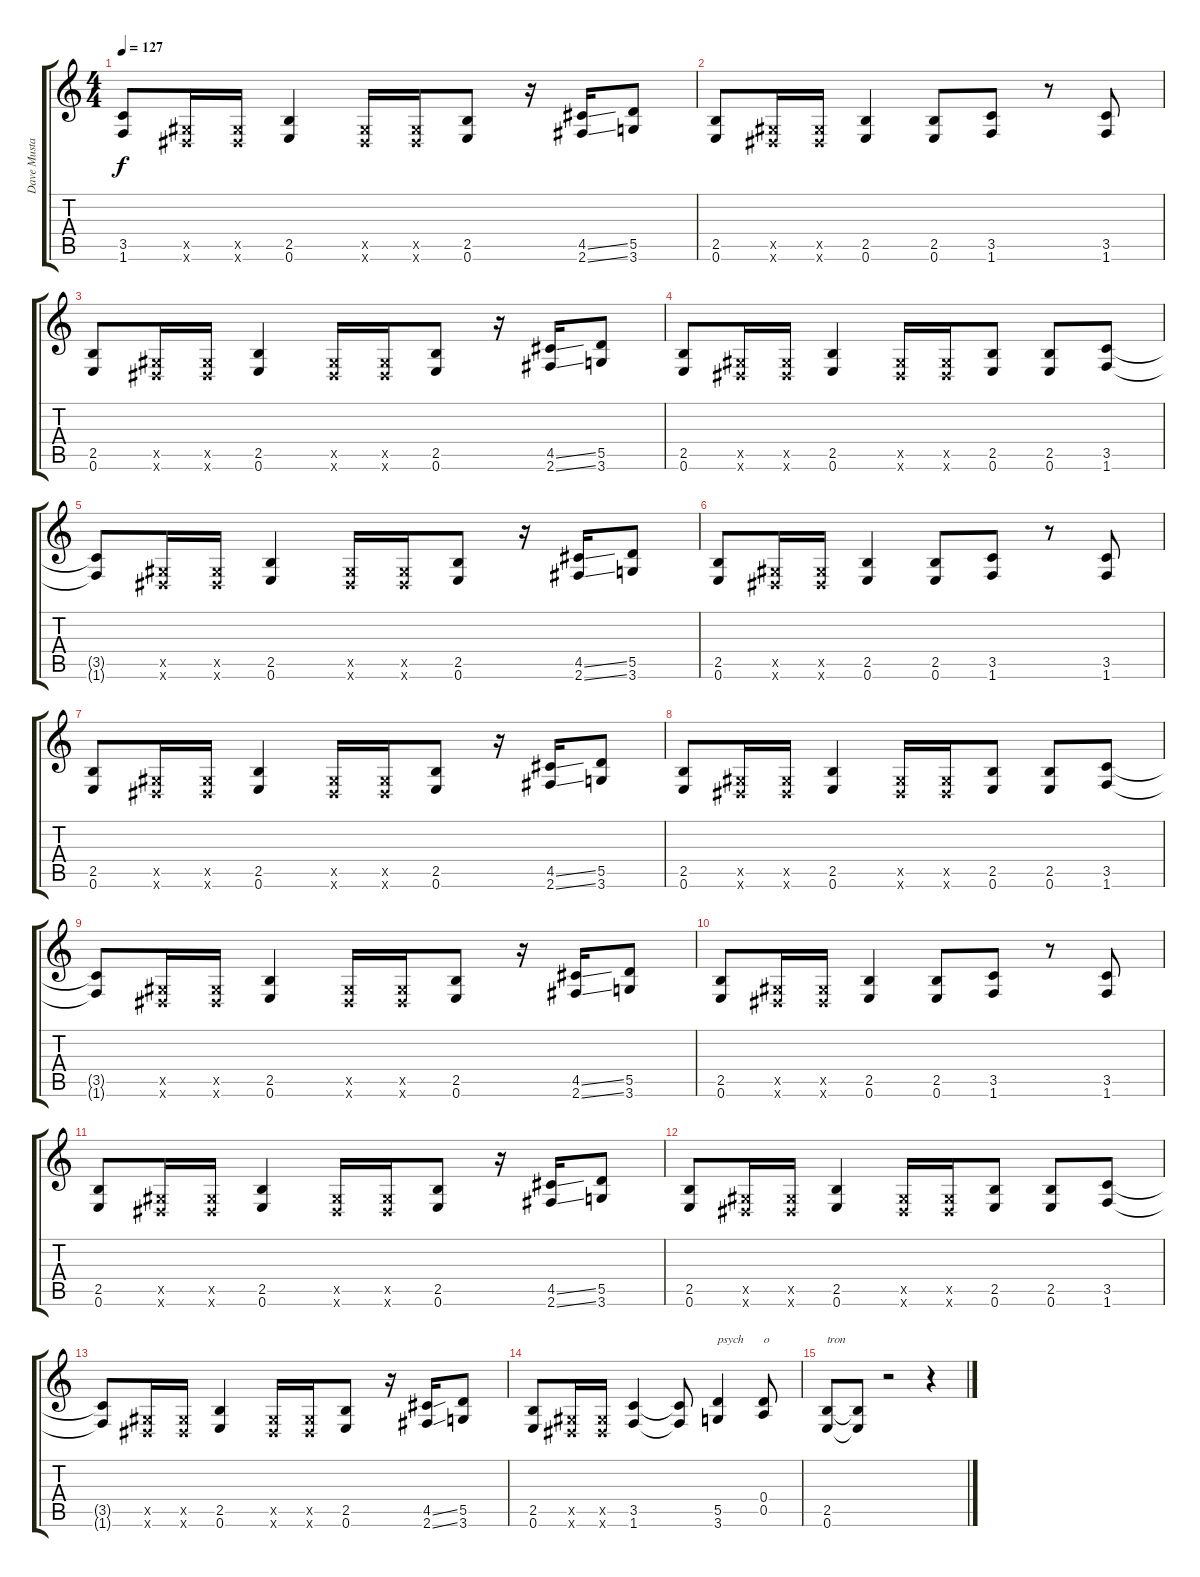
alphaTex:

\track ("Dave Mustaine (Rythm)" "Dave Musta") {instrument distortionguitar}
\staff {score tabs}
\tuning (E4 B3 G3 D3 A2 E2) {hide}
\ts (4 4)
\tempo 127
\clef g2
\ks c
(3.5{t} 1.6{t}).8{dy f} (-1.5{x} -1.6{x}).16 (-1.5{x} -1.6{x}).16 (2.5 0.6).4 (-1.5{x} -1.6{x}).16 (-1.5{x} -1.6{x}).16 (2.5 0.6).8 r.16 (4.5{ss} 2.6{ss}).16 (5.5 3.6).8 |
(2.5 0.6).8 (-1.5{x} -1.6{x}).16 (-1.5{x} -1.6{x}).16 (2.5 0.6).4 (2.5 0.6).8 (3.5 1.6).8 r.8 (3.5 1.6).8 |
(2.5 0.6).8 (-1.5{x} -1.6{x}).16 (-1.5{x} -1.6{x}).16 (2.5 0.6).4 (-1.5{x} -1.6{x}).16 (-1.5{x} -1.6{x}).16 (2.5 0.6).8 r.16 (4.5{ss} 2.6{ss}).16 (5.5 3.6).8 |
(2.5 0.6).8 (-1.5{x} -1.6{x}).16 (-1.5{x} -1.6{x}).16 (2.5 0.6).4 (-1.5{x} -1.6{x}).16 (-1.5{x} -1.6{x}).16 (2.5 0.6).8 (2.5 0.6).8 (3.5 1.6).8 |
(3.5{t} 1.6{t}).8 (-1.5{x} -1.6{x}).16 (-1.5{x} -1.6{x}).16 (2.5 0.6).4 (-1.5{x} -1.6{x}).16 (-1.5{x} -1.6{x}).16 (2.5 0.6).8 r.16 (4.5{ss} 2.6{ss}).16 (5.5 3.6).8 |
(2.5 0.6).8 (-1.5{x} -1.6{x}).16 (-1.5{x} -1.6{x}).16 (2.5 0.6).4 (2.5 0.6).8 (3.5 1.6).8 r.8 (3.5 1.6).8 |
(2.5 0.6).8 (-1.5{x} -1.6{x}).16 (-1.5{x} -1.6{x}).16 (2.5 0.6).4 (-1.5{x} -1.6{x}).16 (-1.5{x} -1.6{x}).16 (2.5 0.6).8 r.16 (4.5{ss} 2.6{ss}).16 (5.5 3.6).8 |
(2.5 0.6).8 (-1.5{x} -1.6{x}).16 (-1.5{x} -1.6{x}).16 (2.5 0.6).4 (-1.5{x} -1.6{x}).16 (-1.5{x} -1.6{x}).16 (2.5 0.6).8 (2.5 0.6).8 (3.5 1.6).8 |
(3.5{t} 1.6{t}).8 (-1.5{x} -1.6{x}).16 (-1.5{x} -1.6{x}).16 (2.5 0.6).4 (-1.5{x} -1.6{x}).16 (-1.5{x} -1.6{x}).16 (2.5 0.6).8 r.16 (4.5{ss} 2.6{ss}).16 (5.5 3.6).8 |
(2.5 0.6).8 (-1.5{x} -1.6{x}).16 (-1.5{x} -1.6{x}).16 (2.5 0.6).4 (2.5 0.6).8 (3.5 1.6).8 r.8 (3.5 1.6).8 |
(2.5 0.6).8 (-1.5{x} -1.6{x}).16 (-1.5{x} -1.6{x}).16 (2.5 0.6).4 (-1.5{x} -1.6{x}).16 (-1.5{x} -1.6{x}).16 (2.5 0.6).8 r.16 (4.5{ss} 2.6{ss}).16 (5.5 3.6).8 |
(2.5 0.6).8 (-1.5{x} -1.6{x}).16 (-1.5{x} -1.6{x}).16 (2.5 0.6).4 (-1.5{x} -1.6{x}).16 (-1.5{x} -1.6{x}).16 (2.5 0.6).8 (2.5 0.6).8 (3.5 1.6).8 |
(3.5{t} 1.6{t}).8 (-1.5{x} -1.6{x}).16 (-1.5{x} -1.6{x}).16 (2.5 0.6).4 (-1.5{x} -1.6{x}).16 (-1.5{x} -1.6{x}).16 (2.5 0.6).8 r.16 (4.5{ss} 2.6{ss}).16 (5.5 3.6).8 |
(2.5 0.6).8 (-1.5{x} -1.6{x}).16 (-1.5{x} -1.6{x}).16 (3.5 1.6).4 (3.5{t} 1.6{t}).8 (5.5 3.6).4{txt "psych"} (0.4 0.5).8{txt "o"} |
(2.5 0.6).8{txt "tron"} (2.5{t} 0.6{t}).8 r.2 r.4
